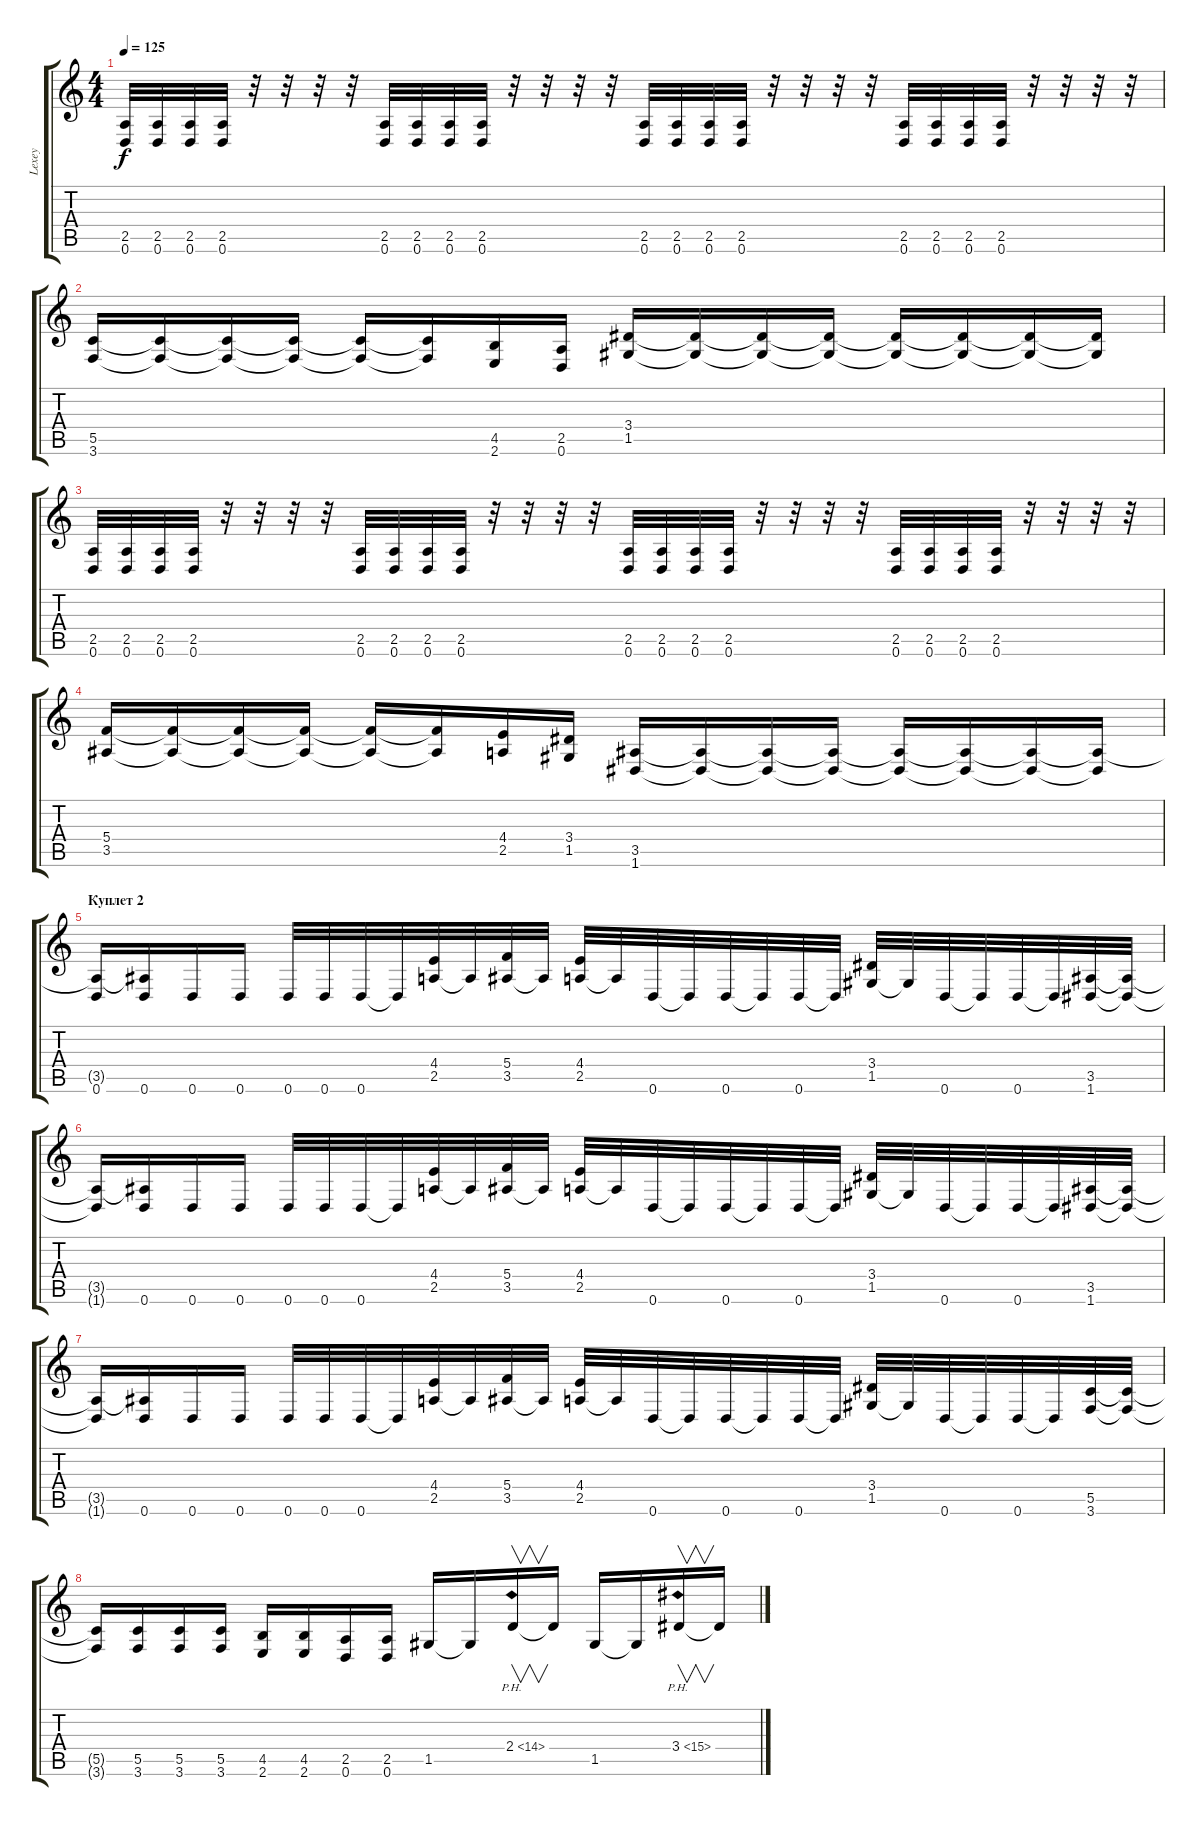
\track ("Lexey" "Lexey") {instrument distortionguitar}
\staff {score tabs}
\tuning (D4 A3 F3 C3 G2 D2) {hide}
\ts (4 4)
\tempo 125
\clef g2
\ks c
(2.5 0.6).32{dy f} (2.5 0.6).32 (2.5 0.6).32 (2.5 0.6).32 r.32 r.32 r.32 r.32 (2.5 0.6).32 (2.5 0.6).32 (2.5 0.6).32 (2.5 0.6).32 r.32 r.32 r.32 r.32 (2.5 0.6).32 (2.5 0.6).32 (2.5 0.6).32 (2.5 0.6).32 r.32 r.32 r.32 r.32 (2.5 0.6).32 (2.5 0.6).32 (2.5 0.6).32 (2.5 0.6).32 r.32 r.32 r.32 r.32 |
(5.5 3.6).16 (5.5{t} 3.6{t}).16 (5.5{t} 3.6{t}).16 (5.5{t} 3.6{t}).16 (5.5{t} 3.6{t}).16 (5.5{t} 3.6{t}).16 (4.5 2.6).16 (2.5 0.6).16 (3.4 1.5).16 (3.4{t} 1.5{t}).16 (3.4{t} 1.5{t}).16 (3.4{t} 1.5{t}).16 (3.4{t} 1.5{t}).16 (3.4{t} 1.5{t}).16 (3.4{t} 1.5{t}).16 (3.4{t} 1.5{t}).16 |
(2.5 0.6).32 (2.5 0.6).32 (2.5 0.6).32 (2.5 0.6).32 r.32 r.32 r.32 r.32 (2.5 0.6).32 (2.5 0.6).32 (2.5 0.6).32 (2.5 0.6).32 r.32 r.32 r.32 r.32 (2.5 0.6).32 (2.5 0.6).32 (2.5 0.6).32 (2.5 0.6).32 r.32 r.32 r.32 r.32 (2.5 0.6).32 (2.5 0.6).32 (2.5 0.6).32 (2.5 0.6).32 r.32 r.32 r.32 r.32 |
(5.4 3.5).16 (5.4{t} 3.5{t}).16 (5.4{t} 3.5{t}).16 (5.4{t} 3.5{t}).16 (5.4{t} 3.5{t}).16 (5.4{t} 3.5{t}).16 (4.4 2.5).16 (3.4 1.5).16 (3.5 1.6).16 (3.5{t} 1.6{t}).16 (3.5{t} 1.6{t}).16 (3.5{t} 1.6{t}).16 (3.5{t} 1.6{t}).16 (3.5{t} 1.6{t}).16 (3.5{t} 1.6{t}).16 (3.5{t} 1.6{t}).16 |
\section ("" "Куплет 2")
(3.5{t} 0.6).16 (3.5{t} 0.6).16 0.6.16 0.6.16 0.6.32 0.6.32 0.6.32 0.6{t}.32 (4.4 2.5).32 2.5{t}.32 (5.4 3.5).32 3.5{t}.32 (4.4 2.5).32 2.5{t}.32 0.6.32 0.6{t}.32 0.6.32 0.6{t}.32 0.6.32 0.6{t}.32 (3.4 1.5).32 1.5{t}.32 0.6.32 0.6{t}.32 0.6.32 0.6{t}.32 (3.5 1.6).32 (3.5{t} 1.6{t}).32 |
(3.5{t} 1.6{t}).16 (3.5{t} 0.6).16 0.6.16 0.6.16 0.6.32 0.6.32 0.6.32 0.6{t}.32 (4.4 2.5).32 2.5{t}.32 (5.4 3.5).32 3.5{t}.32 (4.4 2.5).32 2.5{t}.32 0.6.32 0.6{t}.32 0.6.32 0.6{t}.32 0.6.32 0.6{t}.32 (3.4 1.5).32 1.5{t}.32 0.6.32 0.6{t}.32 0.6.32 0.6{t}.32 (3.5 1.6).32 (3.5{t} 1.6{t}).32 |
(3.5{t} 1.6{t}).16 (3.5{t} 0.6).16 0.6.16 0.6.16 0.6.32 0.6.32 0.6.32 0.6{t}.32 (4.4 2.5).32 2.5{t}.32 (5.4 3.5).32 3.5{t}.32 (4.4 2.5).32 2.5{t}.32 0.6.32 0.6{t}.32 0.6.32 0.6{t}.32 0.6.32 0.6{t}.32 (3.4 1.5).32 1.5{t}.32 0.6.32 0.6{t}.32 0.6.32 0.6{t}.32 (5.5 3.6).32 (5.5{t} 3.6{t}).32 |
(5.5{t} 3.6{t}).16 (5.5 3.6).16 (5.5 3.6).16 (5.5 3.6).16 (4.5 2.6).16 (4.5 2.6).16 (2.5 0.6).16 (2.5 0.6).16 1.5.16 1.5{t}.16 2.4{ph 12}.16{v} 2.4{t}.16 1.5.16 1.5{t}.16 3.4{ph 12}.16{v} 3.4{t}.16
